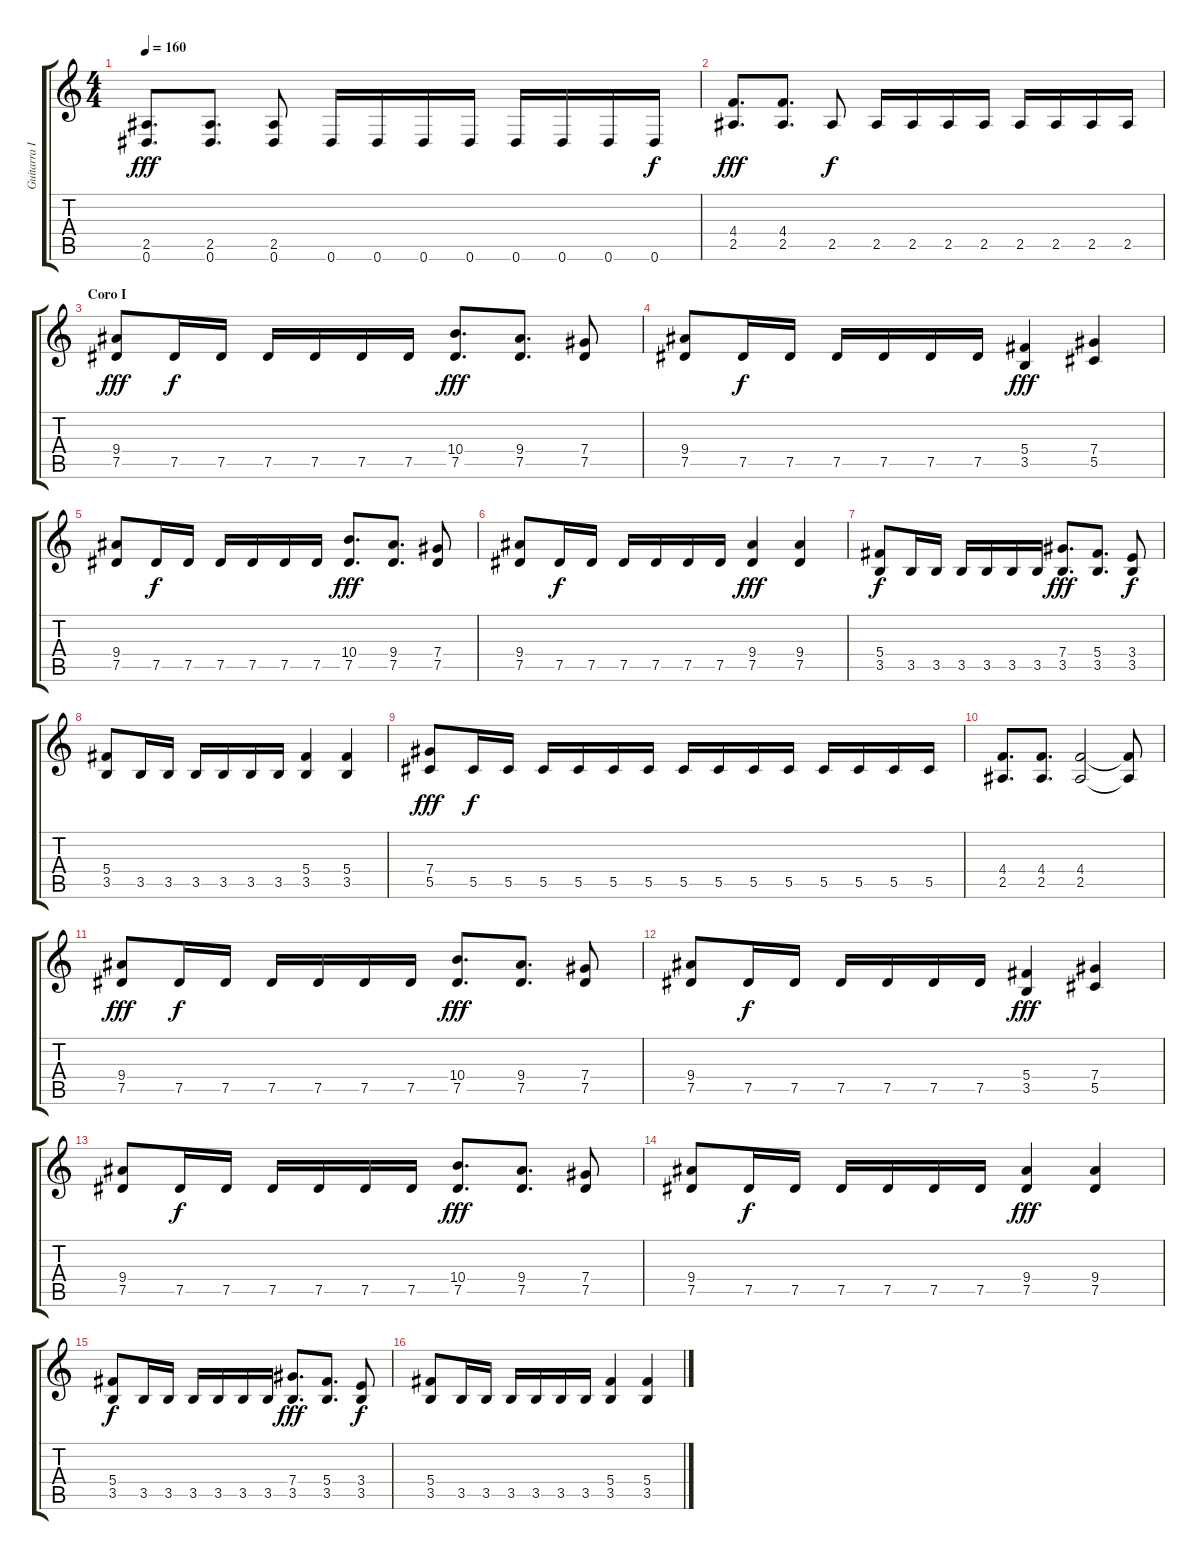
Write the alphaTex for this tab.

\track ("Guitarra I" "Guitarra I") {instrument distortionguitar}
\staff {score tabs}
\tuning (Eb4 Bb3 Gb3 Db3 Ab2 Eb2) {hide}
\ts (4 4)
\tempo 160
\clef g2
\ks c
(2.5 0.6).8{d dy fff} (2.5 0.6).8{d} (2.5 0.6).8 0.6.16 0.6.16 0.6.16 0.6.16 0.6.16 0.6.16 0.6.16 0.6.16{dy f} |
(4.4 2.5).8{d dy fff} (4.4 2.5).8{d} 2.5.8{dy f} 2.5.16 2.5.16 2.5.16 2.5.16 2.5.16 2.5.16 2.5.16 2.5.16 |
\section ("" "Coro I")
(9.4 7.5).8{dy fff} 7.5.16{dy f} 7.5.16 7.5.16 7.5.16 7.5.16 7.5.16 (10.4 7.5).8{d dy fff} (9.4 7.5).8{d} (7.4 7.5).8 |
(9.4 7.5).8 7.5.16{dy f} 7.5.16 7.5.16 7.5.16 7.5.16 7.5.16 (5.4 3.5).4{dy fff} (7.4 5.5).4 |
(9.4 7.5).8 7.5.16{dy f} 7.5.16 7.5.16 7.5.16 7.5.16 7.5.16 (10.4 7.5).8{d dy fff} (9.4 7.5).8{d} (7.4 7.5).8 |
(9.4 7.5).8 7.5.16{dy f} 7.5.16 7.5.16 7.5.16 7.5.16 7.5.16 (9.4 7.5).4{dy fff} (9.4 7.5).4 |
(5.4 3.5).8{dy f} 3.5.16 3.5.16 3.5.16 3.5.16 3.5.16 3.5.16 (7.4 3.5).8{d dy fff} (5.4 3.5).8{d} (3.4 3.5).8{dy f} |
(5.4 3.5).8 3.5.16 3.5.16 3.5.16 3.5.16 3.5.16 3.5.16 (5.4 3.5).4 (5.4 3.5).4 |
(7.4 5.5).8{dy fff} 5.5.16{dy f} 5.5.16 5.5.16 5.5.16 5.5.16 5.5.16 5.5.16 5.5.16 5.5.16 5.5.16 5.5.16 5.5.16 5.5.16 5.5.16 |
(4.4 2.5).8{d} (4.4 2.5).8{d} (4.4 2.5).2 (4.4{t} 2.5{t}).8 |
(9.4 7.5).8{dy fff} 7.5.16{dy f} 7.5.16 7.5.16 7.5.16 7.5.16 7.5.16 (10.4 7.5).8{d dy fff} (9.4 7.5).8{d} (7.4 7.5).8 |
(9.4 7.5).8 7.5.16{dy f} 7.5.16 7.5.16 7.5.16 7.5.16 7.5.16 (5.4 3.5).4{dy fff} (7.4 5.5).4 |
(9.4 7.5).8 7.5.16{dy f} 7.5.16 7.5.16 7.5.16 7.5.16 7.5.16 (10.4 7.5).8{d dy fff} (9.4 7.5).8{d} (7.4 7.5).8 |
(9.4 7.5).8 7.5.16{dy f} 7.5.16 7.5.16 7.5.16 7.5.16 7.5.16 (9.4 7.5).4{dy fff} (9.4 7.5).4 |
(5.4 3.5).8{dy f} 3.5.16 3.5.16 3.5.16 3.5.16 3.5.16 3.5.16 (7.4 3.5).8{d dy fff} (5.4 3.5).8{d} (3.4 3.5).8{dy f} |
(5.4 3.5).8 3.5.16 3.5.16 3.5.16 3.5.16 3.5.16 3.5.16 (5.4 3.5).4 (5.4 3.5).4
